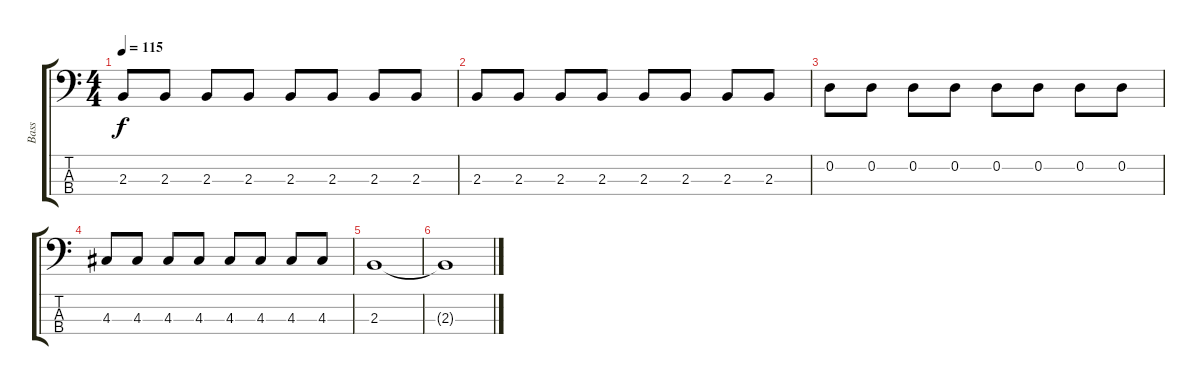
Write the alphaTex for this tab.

\track ("Bass" "Bass") {instrument electricbassfinger}
\staff {score tabs}
\tuning (G2 D2 A1 E1) {hide}
\ts (4 4)
\tempo 115
\clef f4
\ks c
2.3.8{dy f} 2.3.8 2.3.8 2.3.8 2.3.8 2.3.8 2.3.8 2.3.8 |
2.3.8 2.3.8 2.3.8 2.3.8 2.3.8 2.3.8 2.3.8 2.3.8 |
0.2.8 0.2.8 0.2.8 0.2.8 0.2.8 0.2.8 0.2.8 0.2.8 |
4.3.8 4.3.8 4.3.8 4.3.8 4.3.8 4.3.8 4.3.8 4.3.8 |
2.3.1 |
2.3{t}.1
